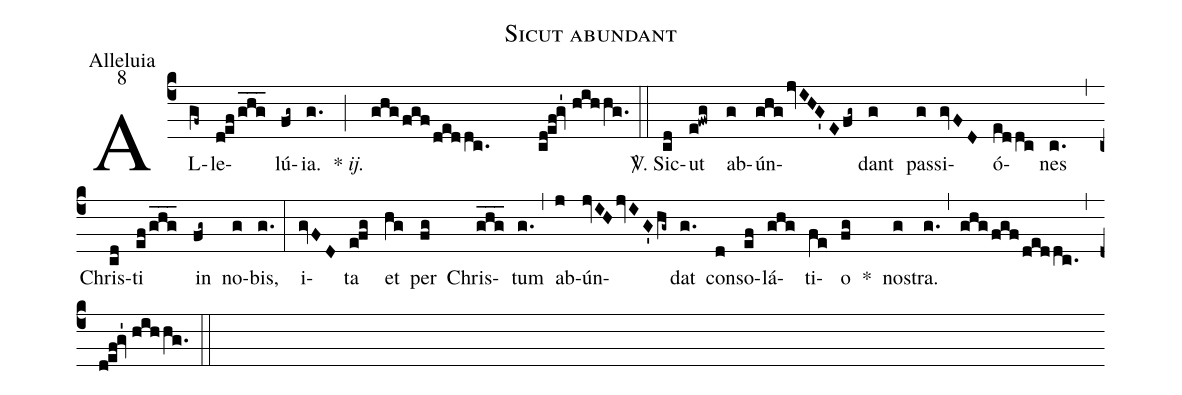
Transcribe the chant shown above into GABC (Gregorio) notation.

name: Sicut abundant;
office-part: Alleluia;
mode: 8;
%%
(c4) AL(gf~)le(d!ef/ghg___)lú(fg~)ia.(g.) {*} <i>ij.</i>(;) (ghg/fgf/deddc. ////// cd!ef!gv'1//hihhg.) (::)
<sp>V/</sp>. Sic(cd)ut(e!fwg) ab(g)ún(ghgjvIHG'Efg~)dant(g) pas(g)si(gvFD)ó(eddc)nes(c.) (,) Chris(cd)ti(ef/ghg___) in(fg~) no(g)bis,(g.) (:)
i(gvFD)ta(e!fg) et(hg) per(fg) Chris(ghg___)tum(g.) (,) ab(j)ún(jvIHjvIG'hg~)dat(g.) con(d)so(ef)lá(ghg)ti(fe)o(fg) *() nos(g)tra.(g.) (,) (ghg/fgf/deddc.) (,) (d!ef!gv'1//hihhg.) (::)
